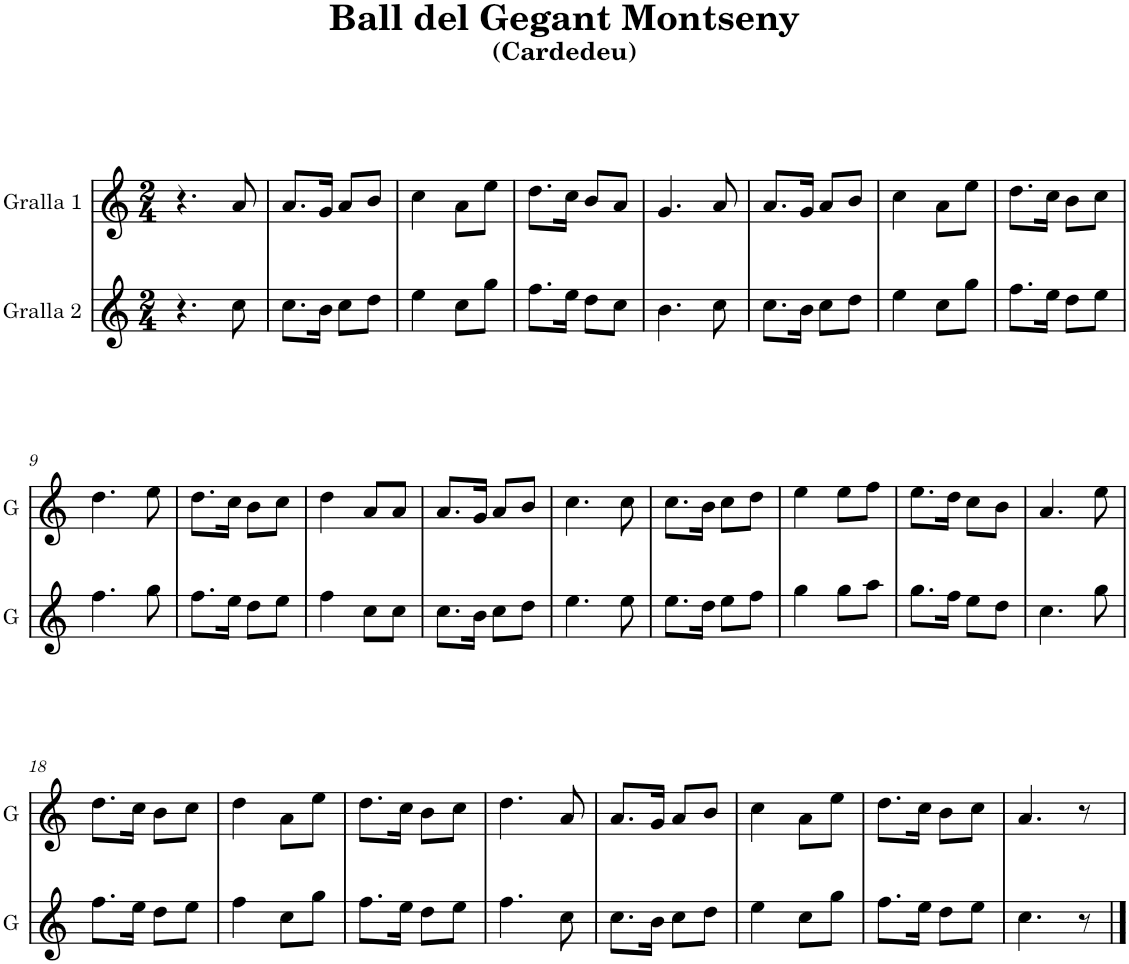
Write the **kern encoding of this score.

**kern	**kern
*part2	*part1
*staff2	*staff1
*I"Gralla 2	*I"Gralla 1
*I'G	*I'G
*clefG2	*clefG2
*k[]	*k[]
*M2/4	*M2/4
=1	=1
4.r	4.r
8cc\	8a/
=2	=2
8.cc\L	8.a/L
16b\Jk	16g/Jk
8cc\L	8a/L
8dd\J	8b/J
=3	=3
4ee\	4cc\
8cc\L	8a\L
8gg\J	8ee\J
=4	=4
8.ff\L	8.dd\L
16ee\Jk	16cc\Jk
8dd\L	8b/L
8cc\J	8a/J
=5	=5
4.b\	4.g/
8cc\	8a/
=6	=6
8.cc\L	8.a/L
16b\Jk	16g/Jk
8cc\L	8a/L
8dd\J	8b/J
=7	=7
4ee\	4cc\
8cc\L	8a\L
8gg\J	8ee\J
=8	=8
8.ff\L	8.dd\L
16ee\Jk	16cc\Jk
8dd\L	8b\L
8ee\J	8cc\J
!!LO:LB:g=z
=9	=9
4.ff\	4.dd\
8gg\	8ee\
=10	=10
8.ff\L	8.dd\L
16ee\Jk	16cc\Jk
8dd\L	8b\L
8ee\J	8cc\J
=11	=11
4ff\	4dd\
8cc\L	8a/L
8cc\J	8a/J
=12	=12
8.cc\L	8.a/L
16b\Jk	16g/Jk
8cc\L	8a/L
8dd\J	8b/J
=13	=13
4.ee\	4.cc\
8ee\	8cc\
=14	=14
8.ee\L	8.cc\L
16dd\Jk	16b\Jk
8ee\L	8cc\L
8ff\J	8dd\J
=15	=15
4gg\	4ee\
8gg\L	8ee\L
8aa\J	8ff\J
=16	=16
8.gg\L	8.ee\L
16ff\Jk	16dd\Jk
8ee\L	8cc\L
8dd\J	8b\J
=17	=17
4.cc\	4.a/
8gg\	8ee\
!!LO:LB:g=z
=18	=18
8.ff\L	8.dd\L
16ee\Jk	16cc\Jk
8dd\L	8b\L
8ee\J	8cc\J
=19	=19
4ff\	4dd\
8cc\L	8a\L
8gg\J	8ee\J
=20	=20
8.ff\L	8.dd\L
16ee\Jk	16cc\Jk
8dd\L	8b\L
8ee\J	8cc\J
=21	=21
4.ff\	4.dd\
8cc\	8a/
=22	=22
8.cc\L	8.a/L
16b\Jk	16g/Jk
8cc\L	8a/L
8dd\J	8b/J
=23	=23
4ee\	4cc\
8cc\L	8a\L
8gg\J	8ee\J
=24	=24
8.ff\L	8.dd\L
16ee\Jk	16cc\Jk
8dd\L	8b\L
8ee\J	8cc\J
=25	=25
4.cc\	4.a/
8r	8r
=	=
*-	*-
